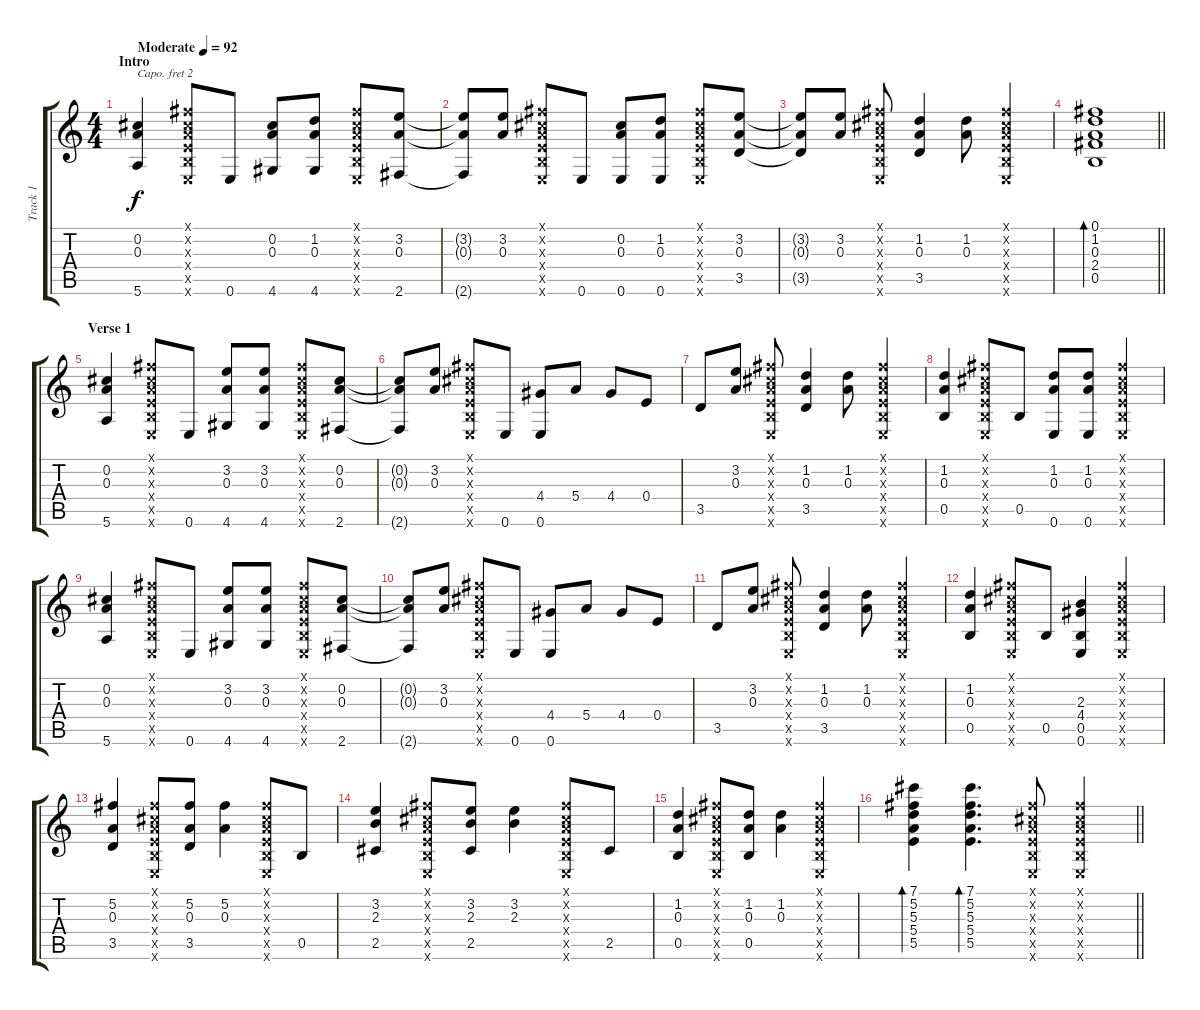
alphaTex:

\track ("Track 1" "Track 1") {instrument acousticguitarsteel}
\staff {score tabs}
\capo 2
\tuning (E4 B3 G3 D3 A2 D2) {hide}
\ts (4 4)
\section ("" "Intro")
\tempo (92 "Moderate")
\clef g2
\ks c
(0.2 0.3 5.6).4{dy f instrument acousticguitarsteel} (0.1{x} 0.2{x} 0.3{x} 0.4{x} 0.5{x} 0.6{x}).8 0.6.8 (0.2 0.3 4.6).8 (1.2 0.3 4.6).8 (0.1{x} 0.2{x} 0.3{x} 0.4{x} 0.5{x} 0.6{x}).8 (3.2 0.3 2.6).8 |
(3.2{t} 0.3{t} 2.6{t}).8 (3.2 0.3).8 (0.1{x} 0.2{x} 0.3{x} 0.4{x} 0.5{x} 0.6{x}).8 0.6.8 (0.2 0.3 0.6).8 (1.2 0.3 0.6).8 (0.1{x} 0.2{x} 0.3{x} 0.4{x} 0.5{x} 0.6{x}).8 (3.2 0.3 3.5).8 |
(3.2{t} 0.3{t} 3.5{t}).8 (3.2 0.3).8 (0.1{x} 0.2{x} 0.3{x} 0.4{x} 0.5{x} 0.6{x}).8 (1.2 0.3 3.5).4 (1.2 0.3).8 (0.1{x} 0.2{x} 0.3{x} 0.4{x} 0.5{x} 0.6{x}).4 |
\barLineRight lightlight
(0.1 1.2 0.3 2.4 0.5).1{bd 120} |
\section ("" "Verse 1")
(0.2 0.3 5.6).4 (0.1{x} 0.2{x} 0.3{x} 0.4{x} 0.5{x} 0.6{x}).8 0.6.8 (3.2 0.3 4.6).8 (3.2 0.3 4.6).8 (0.1{x} 0.2{x} 0.3{x} 0.4{x} 0.5{x} 0.6{x}).8 (0.2 0.3 2.6).8 |
(0.2{t} 0.3{t} 2.6{t}).8 (3.2 0.3).8 (0.1{x} 0.2{x} 0.3{x} 0.4{x} 0.5{x} 0.6{x}).8 0.6.8 (4.4 0.6).8 5.4.8 4.4.8 0.4.8 |
3.5.8 (3.2 0.3).8 (0.1{x} 0.2{x} 0.3{x} 0.4{x} 0.5{x} 0.6{x}).8 (1.2 0.3 3.5).4 (1.2 0.3).8 (0.1{x} 0.2{x} 0.3{x} 0.4{x} 0.5{x} 0.6{x}).4 |
(1.2 0.3 0.5).4 (0.1{x} 0.2{x} 0.3{x} 0.4{x} 0.5{x} 0.6{x}).8 0.5.8 (1.2 0.3 0.6).8 (1.2 0.3 0.6).8 (0.1{x} 0.2{x} 0.3{x} 0.4{x} 0.5{x} 0.6{x}).4 |
(0.2 0.3 5.6).4 (0.1{x} 0.2{x} 0.3{x} 0.4{x} 0.5{x} 0.6{x}).8 0.6.8 (3.2 0.3 4.6).8 (3.2 0.3 4.6).8 (0.1{x} 0.2{x} 0.3{x} 0.4{x} 0.5{x} 0.6{x}).8 (0.2 0.3 2.6).8 |
(0.2{t} 0.3{t} 2.6{t}).8 (3.2 0.3).8 (0.1{x} 0.2{x} 0.3{x} 0.4{x} 0.5{x} 0.6{x}).8 0.6.8 (4.4 0.6).8 5.4.8 4.4.8 0.4.8 |
3.5.8 (3.2 0.3).8 (0.1{x} 0.2{x} 0.3{x} 0.4{x} 0.5{x} 0.6{x}).8 (1.2 0.3 3.5).4 (1.2 0.3).8 (0.1{x} 0.2{x} 0.3{x} 0.4{x} 0.5{x} 0.6{x}).4 |
(1.2 0.3 0.5).4 (0.1{x} 0.2{x} 0.3{x} 0.4{x} 0.5{x} 0.6{x}).8 0.5.8 (2.3 4.4 0.5 0.6).4 (0.1{x} 0.2{x} 0.3{x} 0.4{x} 0.5{x} 0.6{x}).4 |
(5.2 0.3 3.5).4 (0.1{x} 0.2{x} 0.3{x} 0.4{x} 0.5{x} 0.6{x}).8 (5.2 0.3 3.5).8 (5.2 0.3).4 (0.1{x} 0.2{x} 0.3{x} 0.4{x} 0.5{x} 0.6{x}).8 0.5.8 |
(3.2 2.3 2.5).4 (0.1{x} 0.2{x} 0.3{x} 0.4{x} 0.5{x} 0.6{x}).8 (3.2 2.3 2.5).8 (3.2 2.3).4 (0.1{x} 0.2{x} 0.3{x} 0.4{x} 0.5{x} 0.6{x}).8 2.5.8 |
(1.2 0.3 0.5).4 (0.1{x} 0.2{x} 0.3{x} 0.4{x} 0.5{x} 0.6{x}).8 (1.2 0.3 0.5).8 (1.2 0.3).4 (0.1{x} 0.2{x} 0.3{x} 0.4{x} 0.5{x} 0.6{x}).4 |
\barLineRight lightlight
(7.1 5.2 5.3 5.4 5.5).4{bd 120} (7.1 5.2 5.3 5.4 5.5).4{d bd 120} (0.1{x} 0.2{x} 0.3{x} 0.4{x} 0.5{x} 0.6{x}).8 (0.1{x} 0.2{x} 0.3{x} 0.4{x} 0.5{x} 0.6{x}).4
